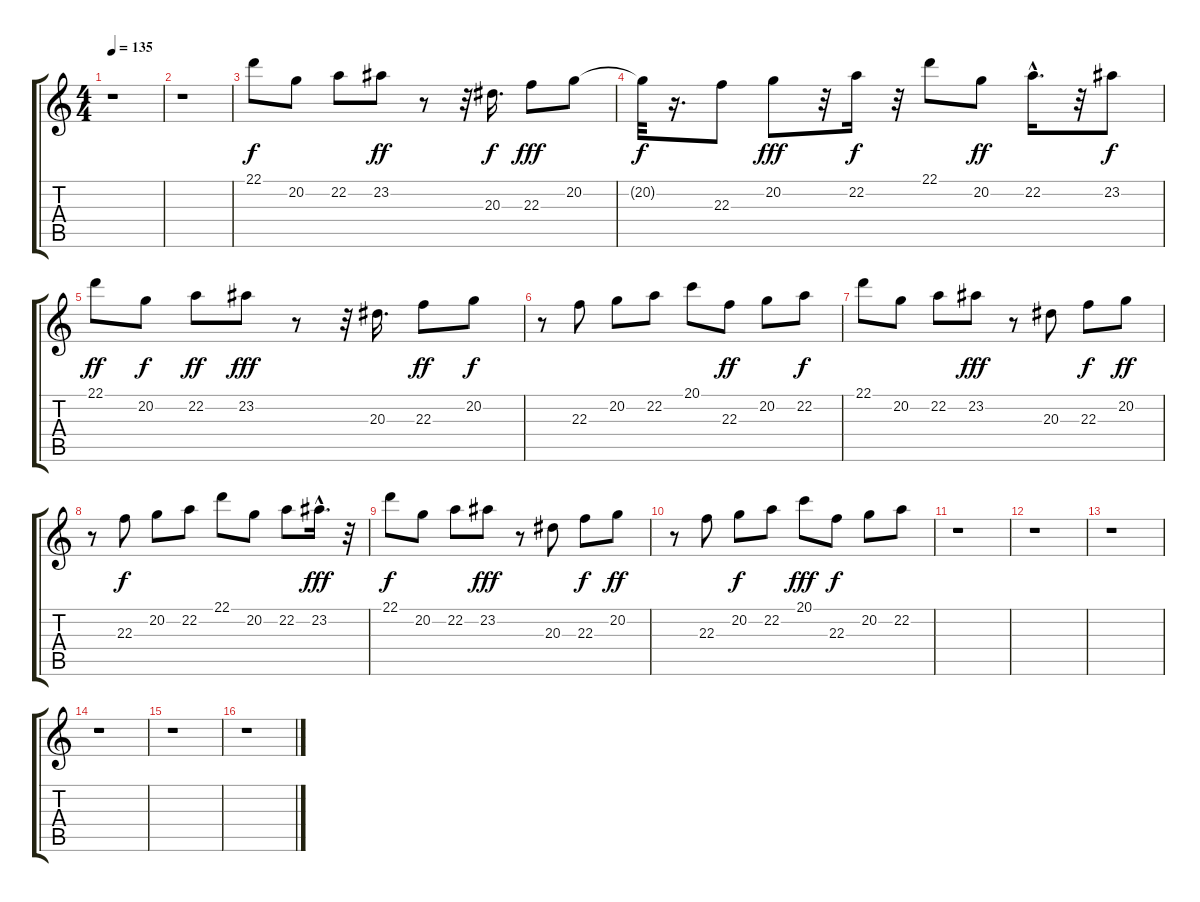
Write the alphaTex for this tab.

\track "" {instrument marimba}
\staff {score tabs}
\tuning (E4 B3 G3 D3 A2 E2) {hide}
\ts (4 4)
\tempo 135
\clef g2
\ks c
r.1{dy f} |
r.1 |
22.1.8 20.2.8 22.2.8 23.2.8{dy ff} r.8 r.32 20.3.16{d dy f} 22.3.8{dy fff} 20.2.8 |
20.2{t}.32{dy f} r.16{d} 22.3.8 20.2.8{dy fff} r.32 22.2.16{dy f} r.32 22.1.8 20.2.8{dy ff} 22.2{hac}.16{d} r.32 23.2.8{dy f} |
22.1.8{dy ff} 20.2.8{dy f} 22.2.8{dy ff} 23.2.8{dy fff} r.8 r.32 20.3.16{d} 22.3.8{dy ff} 20.2.8{dy f} |
r.8 22.3.8 20.2.8 22.2.8 20.1.8 22.3.8{dy ff} 20.2.8 22.2.8{dy f} |
22.1.8 20.2.8 22.2.8 23.2.8{dy fff} r.8 20.3.8 22.3.8{dy f} 20.2.8{dy ff} |
r.8 22.3.8{dy f} 20.2.8 22.2.8 22.1.8 20.2.8 22.2.8 23.2{hac}.16{d dy fff} r.32 |
22.1.8{dy f} 20.2.8 22.2.8 23.2.8{dy fff} r.8 20.3.8 22.3.8{dy f} 20.2.8{dy ff} |
r.8 22.3.8 20.2.8{dy f} 22.2.8 20.1.8{dy fff} 22.3.8{dy f} 20.2.8 22.2.8 |
r.1 |
r.1 |
r.1 |
r.1 |
r.1 |
r.1
